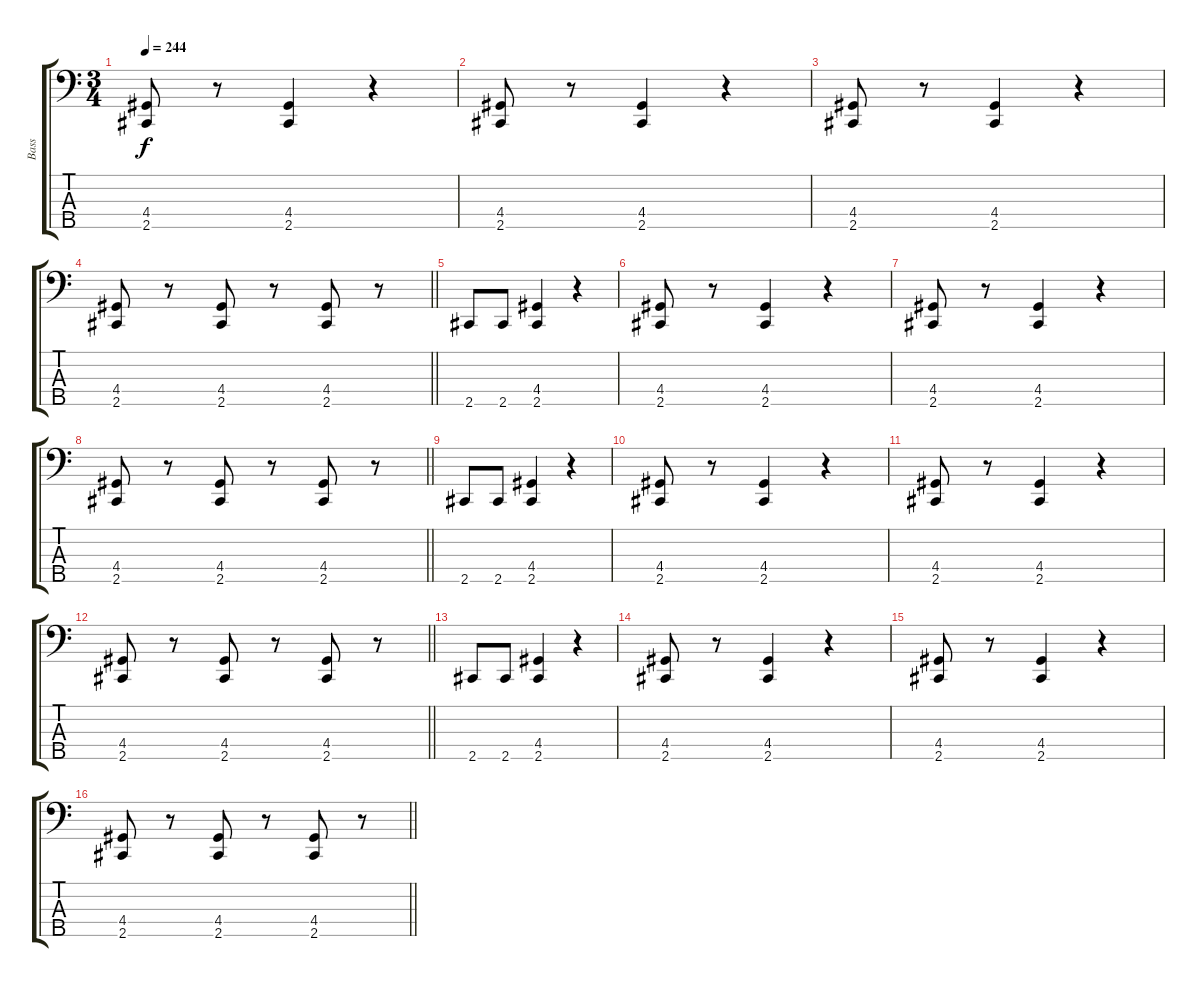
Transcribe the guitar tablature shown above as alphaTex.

\track ("Bass" "Bass") {instrument electricbassfinger}
\staff {score tabs}
\tuning (G2 D2 A1 E1 B0) {hide}
\ts (3 4)
\tempo 244
\clef f4
\ks c
(4.4 2.5).8{dy f} r.8 (4.4 2.5).4 r.4 |
(4.4 2.5).8 r.8 (4.4 2.5).4 r.4 |
(4.4 2.5).8 r.8 (4.4 2.5).4 r.4 |
\barLineRight lightlight
(4.4 2.5).8 r.8 (4.4 2.5).8 r.8 (4.4 2.5).8 r.8 |
2.5.8 2.5.8 (4.4 2.5).4 r.4 |
(4.4 2.5).8 r.8 (4.4 2.5).4 r.4 |
(4.4 2.5).8 r.8 (4.4 2.5).4 r.4 |
\barLineRight lightlight
(4.4 2.5).8 r.8 (4.4 2.5).8 r.8 (4.4 2.5).8 r.8 |
2.5.8 2.5.8 (4.4 2.5).4 r.4 |
(4.4 2.5).8 r.8 (4.4 2.5).4 r.4 |
(4.4 2.5).8 r.8 (4.4 2.5).4 r.4 |
\barLineRight lightlight
(4.4 2.5).8 r.8 (4.4 2.5).8 r.8 (4.4 2.5).8 r.8 |
2.5.8 2.5.8 (4.4 2.5).4 r.4 |
(4.4 2.5).8 r.8 (4.4 2.5).4 r.4 |
(4.4 2.5).8 r.8 (4.4 2.5).4 r.4 |
\barLineRight lightlight
(4.4 2.5).8 r.8 (4.4 2.5).8 r.8 (4.4 2.5).8 r.8
